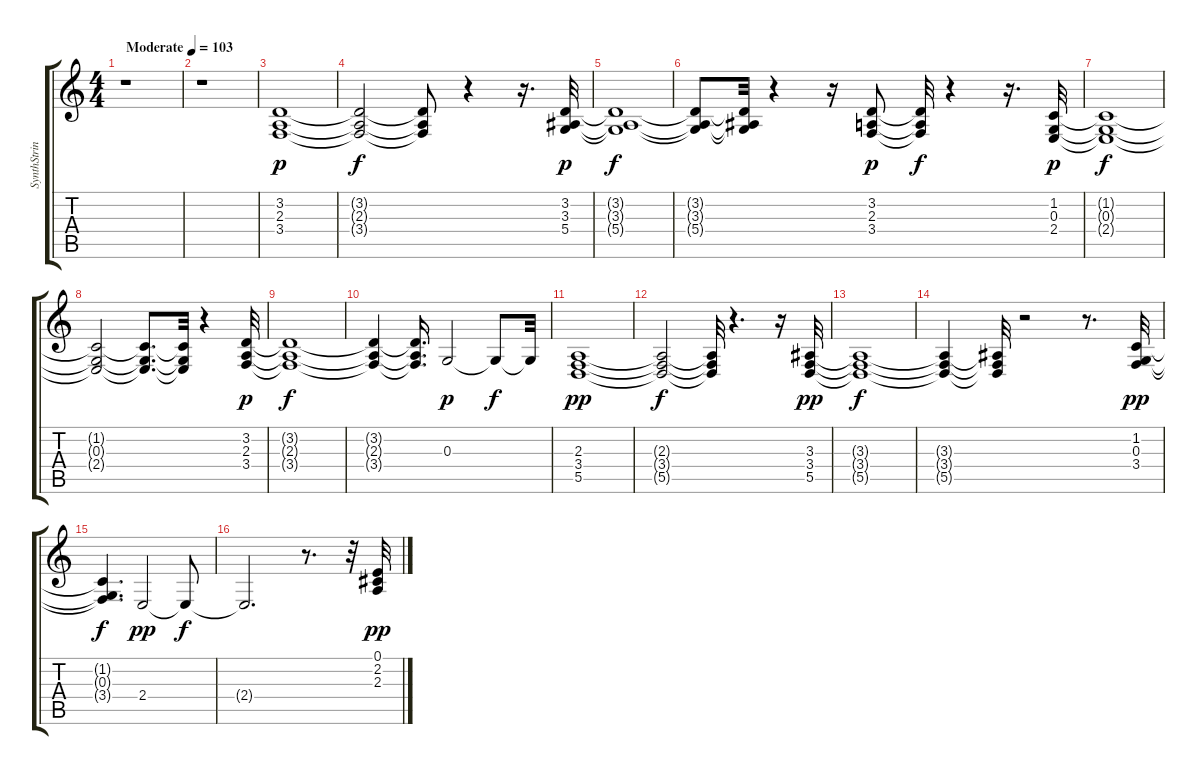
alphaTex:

\track ("SynthStrings" "SynthStrin") {instrument synthstrings1}
\staff {score tabs}
\tuning (E4 B3 G3 D3 A2 E2) {hide}
\ts (4 4)
\tempo (103 "Moderate")
\clef g2
\ks c
r.1{dy p instrument synthstrings1} |
r.1 |
(3.2 2.3 3.4).1 |
(3.2{t} 2.3{t} 3.4{t}).2{dy f} (3.2{t} 2.3{t} 3.4{t}).8 r.4 r.16{d} (3.2 3.3 5.4).32{dy p} |
(3.2{t} 3.3{t} 5.4{t}).1{dy f} |
(3.2{t} 3.3{t} 5.4{t}).8 (3.2{t} 3.3{t} 5.4{t}).32 r.4 r.16 (3.2 2.3 3.4).8{dy p} (3.2{t} 2.3{t} 3.4{t}).32{dy f} r.4 r.16{d} (1.2 0.3 2.4).32{dy p} |
(1.2{t} 0.3{t} 2.4{t}).1{dy f} |
(1.2{t} 0.3{t} 2.4{t}).2 (1.2{t} 0.3{t} 2.4{t}).8{d} (1.2{t} 0.3{t} 2.4{t}).32 r.4 (3.2 2.3 3.4).32{dy p} |
(3.2{t} 2.3{t} 3.4{t}).1{dy f} |
(3.2{t} 2.3{t} 3.4{t}).4 (3.2{t} 2.3{t} 3.4{t}).16{d} 0.3.2{dy p} 0.3{t}.8{dy f} 0.3{t}.32 |
(2.3 3.4 5.5).1{dy pp} |
(2.3{t} 3.4{t} 5.5{t}).2{dy f} (2.3{t} 3.4{t} 5.5{t}).32 r.4{d} r.16 (3.3 3.4 5.5).32{dy pp} |
(3.3{t} 3.4{t} 5.5{t}).1{dy f} |
(3.3{t} 3.4{t} 5.5{t}).4 (3.3{t} 3.4{t} 5.5{t}).32 r.2 r.8{d} (1.2 0.3 3.4).32{dy pp} |
(1.2{t} 0.3{t} 3.4{t}).4{d dy f} 2.4.2{dy pp} 2.4{t}.8{dy f} |
2.4{t}.2{d} r.8{d} r.32 (0.1 2.2 2.3).32{dy pp}
